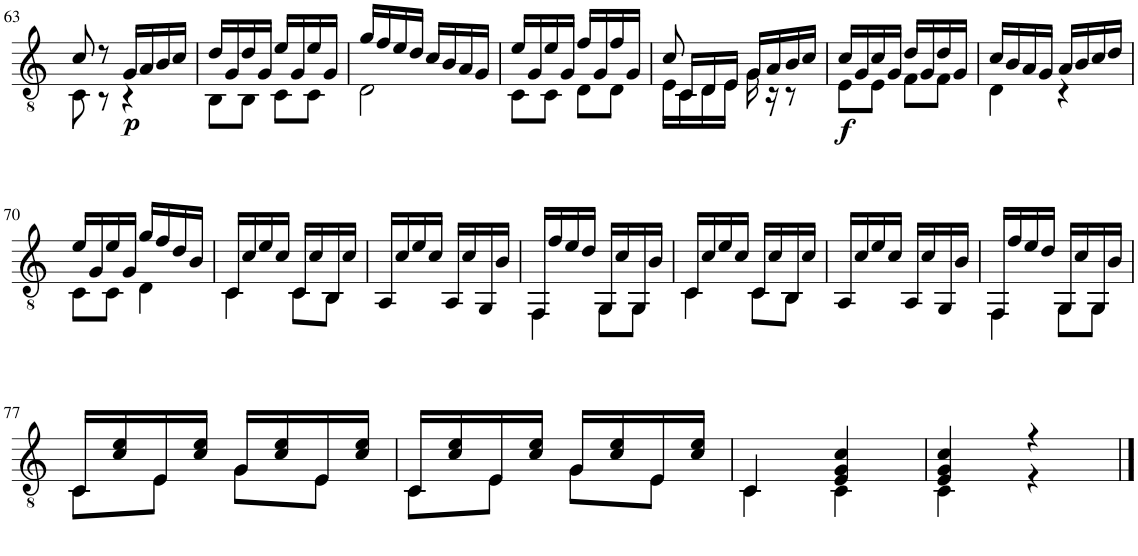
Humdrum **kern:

**kern	**dynam
*part1	*part1
*staff1	*staff1
*I"Classical Guitar	*
*I'Guit.	*
!!LO:PB:g=z
*clefGv2	*
*k[]	*
*M2/4	*
=63	=63
*^	*
8c/	8C\	.
8r	8r	.
!	!	!LO:DY:b
16G/LL	4r	p
16A/	.	.
16B/	.	.
16c/JJ	.	.
=64	=64	=64
16d/LL	8BB\L	.
16G/	.	.
16d/	8BB\J	.
16G/JJ	.	.
16e/LL	8C\L	.
16G/	.	.
16e/	8C\J	.
16G/JJ	.	.
=65	=65	=65
16g/LL	2D\	.
16f/	.	.
16e/	.	.
16d/JJ	.	.
16c/LL	.	.
16B/	.	.
16A/	.	.
16G/JJ	.	.
=66	=66	=66
16e/LL	8C\L	.
16G/	.	.
16e/	8C\J	.
16G/JJ	.	.
16f/LL	8D\L	.
16G/	.	.
16f/	8D\J	.
16G/JJ	.	.
=67	=67	=67
*	*^	*
8c/	16E\LL	16ryy	.
.	16C\	16C/LL	.
8ryy	16D\	16D/	.
.	16E\JJ	16E/JJ	.
16G/LL	16G\	4ryy	.
16A/	16r	.	.
16B/	8r	.	.
16c/JJ	.	.	.
*	*v	*v	*
=68	=68	=68
!	!	!LO:DY:b
16c/LL	8E\L	f
16G/	.	.
16c/	8E\J	.
16G/JJ	.	.
16d/LL	8F\L	.
16G/	.	.
16d/	8F\J	.
16G/JJ	.	.
=69	=69	=69
16c/LL	4D\	.
16B/	.	.
16A/	.	.
16G/JJ	.	.
16A/LL	4r	.
16B/	.	.
16c/	.	.
16d/JJ	.	.
!!LO:LB:g=z	!!
=70	=70	=70
16e/LL	8C\L	.
16G/	.	.
16e/	8C\J	.
16G/JJ	.	.
16g/LL	4D\	.
16f/	.	.
16d/	.	.
16B/JJ	.	.
=71	=71	=71
16C/LL	4C\	.
16c/	.	.
16e/	.	.
16c/JJ	.	.
16C/LL	8C\L	.
16c/	.	.
16BB/	8BB\J	.
16c/JJ	.	.
*v	*v	*
=72	=72
16AA/LL	.
16c/	.
16e/	.
16c/JJ	.
16AA/LL	.
16c/	.
16GG/	.
16B/JJ	.
=73	=73
*^	*
16FF/LL	4FF\	.
16f/	.	.
16e/	.	.
16d/JJ	.	.
16GG/LL	8GG\L	.
16c/	.	.
16GG/	8GG\J	.
16B/JJ	.	.
=74	=74	=74
16C/LL	4C\	.
16c/	.	.
16e/	.	.
16c/JJ	.	.
16C/LL	8C\L	.
16c/	.	.
16BB/	8BB\J	.
16c/JJ	.	.
*v	*v	*
=75	=75
16AA/LL	.
16c/	.
16e/	.
16c/JJ	.
16AA/LL	.
16c/	.
16GG/	.
16B/JJ	.
=76	=76
*^	*
16FF/LL	4FF\	.
16f/	.	.
16e/	.	.
16d/JJ	.	.
16GG/LL	8GG\L	.
16c/	.	.
16GG/	8GG\J	.
16B/JJ	.	.
!!LO:LB:g=z	!!
=77	=77	=77
16C/LL	8C\L	.
16c/ 16e/	.	.
16E/	8E\J	.
16c/ 16e/JJ	.	.
16G/LL	8G\L	.
16c/ 16e/	.	.
16E/	8E\J	.
16c/ 16e/JJ	.	.
=78	=78	=78
16C/LL	8C\L	.
16c/ 16e/	.	.
16E/	8E\J	.
16c/ 16e/JJ	.	.
16G/LL	8G\L	.
16c/ 16e/	.	.
16E/	8E\J	.
16c/ 16e/JJ	.	.
=79	=79	=79
4C/	4C\	.
4E/ 4G/ 4c/	4C\	.
=80	=80	=80
4E/ 4G/ 4c/	4C\	.
4r	4r	.
*v	*v	*
==	==
*-	*-
